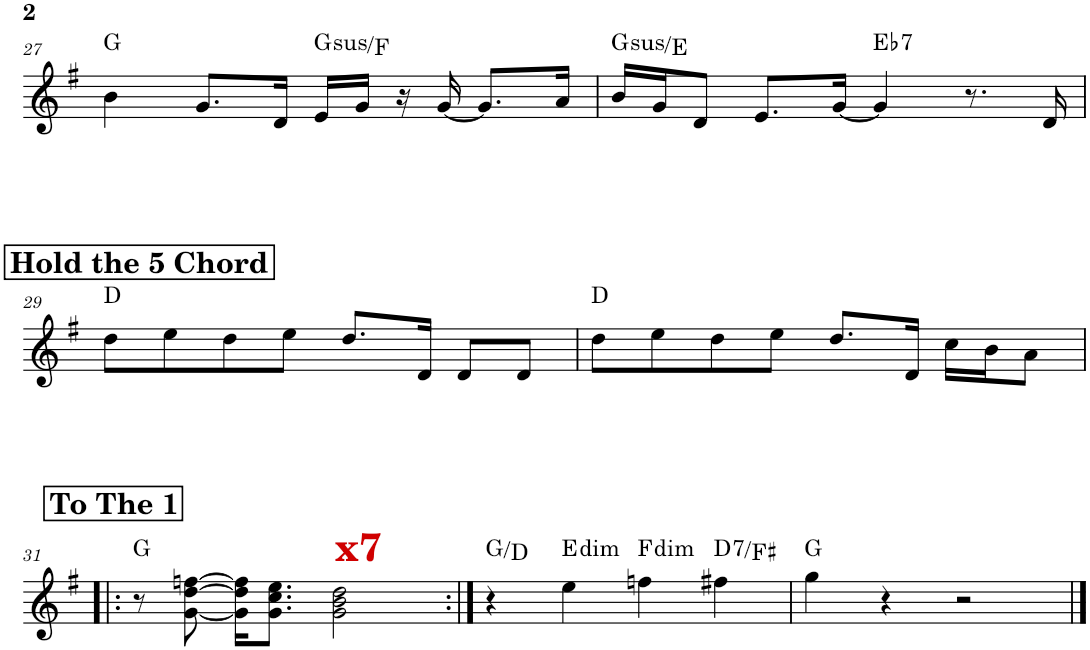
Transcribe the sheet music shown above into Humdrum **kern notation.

**kern	**harte
*part1	*part1
*staff1	*
*I"Piano	*
*I'Pno.	*
!!LO:PB:g=z
*clefG2	*
*k[f#]	*
*M4/4	*
=27	=27
4b\	G:maj
8.g/L	.
16d/Jk	.
!	!LO:H:kt=sus
16e/LL	G:sus4/b7
16g/JJ	.
16r	.
[16g/	.
8.g/L]	.
16a/Jk	.
=28	=28
!	!LO:H:kt=sus
16b/LL	G:sus4/6
16g/J	.
8d/J	.
8.e/L	.
[16g/Jk	.
!	!LO:H:kt=7
4g/]	Eb:7
8.r	.
16d/	.
!!LO:LB:g=z
!!LO:REH:place=s1:a:B:cj:fs=14:t=Hold the 5 Chord
=29	=29
8dd\L	D:maj
8ee\	.
8dd\	.
8ee\J	.
8.dd/L	.
16d/Jk	.
8d/L	.
8d/J	.
=30	=30
8dd\L	D:maj
8ee\	.
8dd\	.
8ee\J	.
8.dd/L	.
16d/Jk	.
16cc\LL	.
16b\J	.
8a\J	.
!!LO:LB:g=z
!!LO:REH:place=s1:a:B:cj:fs=14:t=To The 1
=31!|:	=31!|:
8r	G:maj
[8g\ [8dd\ [8ffn\	.
16g\] 16dd\] 16ff\]KL	.
8.g\ 8.cc\ 8.ee\J	.
!LO:TX:a:B:color=#D00000:t=x7	!
2g\ 2b\ 2dd\	.
=32:|!	=32:|!
4r	G:maj/5
!	!LO:H:kt=dim
4ee\	E:dim
!	!LO:H:kt=dim
4ffn\	F:dim
!	!LO:H:kt=7
4ff#X\	D:7/3
=33	=33
4gg\	G:maj
4r	.
2r	.
==	==
*-	*-
